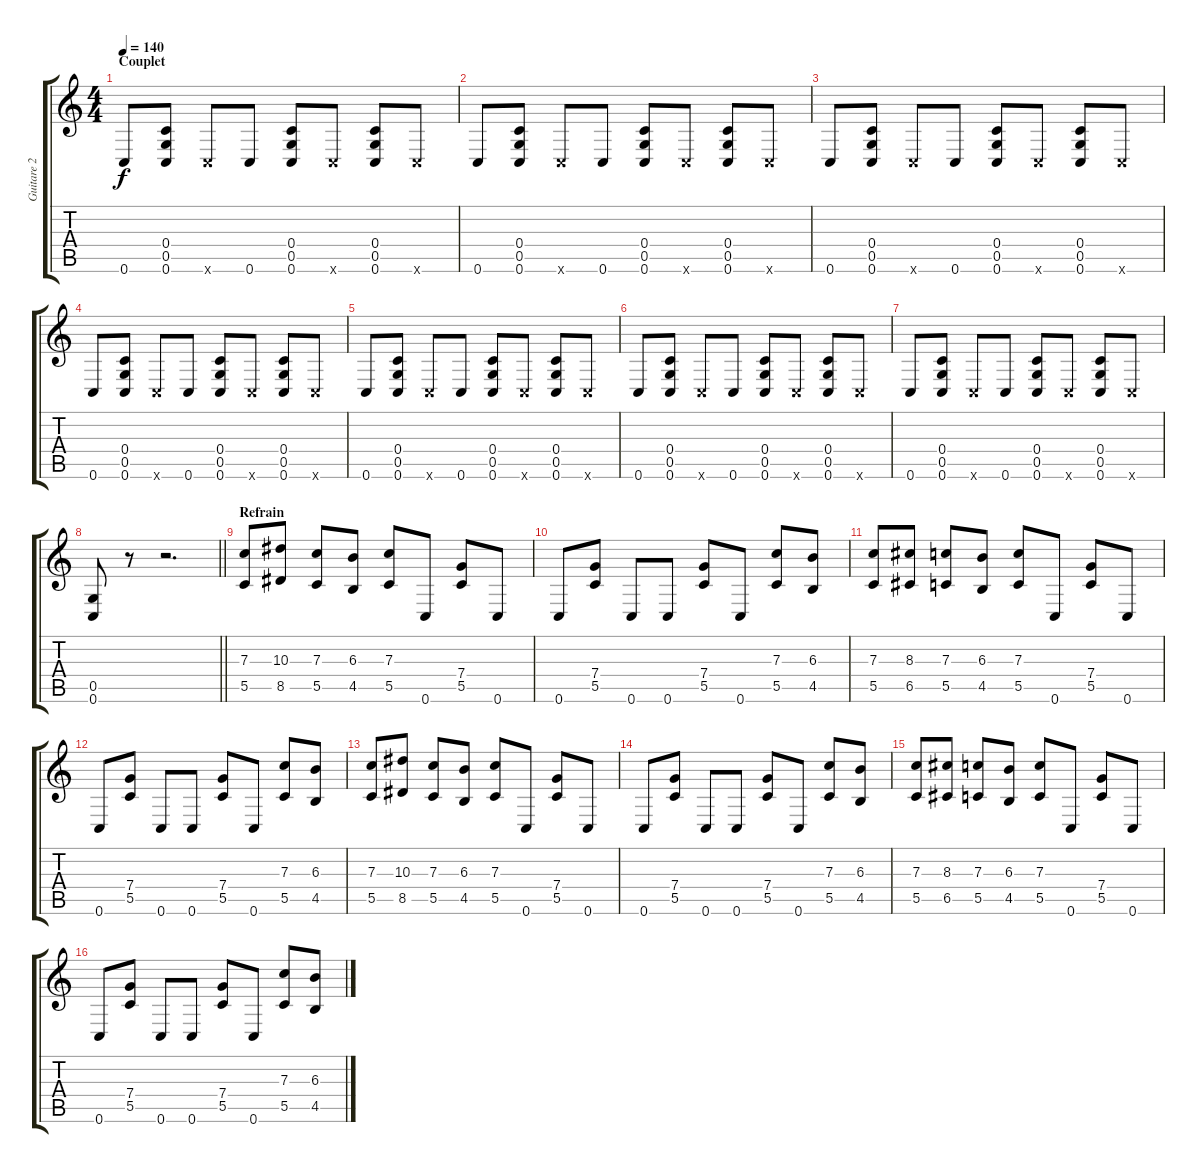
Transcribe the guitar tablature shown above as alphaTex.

\track ("Guitare 2" "Guitare 2") {instrument distortionguitar}
\staff {score tabs}
\tuning (D4 A3 F3 C3 G2 C2) {hide}
\ts (4 4)
\section ("" "Couplet")
\tempo 140
\clef g2
\ks c
0.6.8{dy f} (0.4 0.5 0.6).8 0.6{x}.8 0.6.8 (0.4 0.5 0.6).8 0.6{x}.8 (0.4 0.5 0.6).8 0.6{x}.8 |
0.6.8 (0.4 0.5 0.6).8 0.6{x}.8 0.6.8 (0.4 0.5 0.6).8 0.6{x}.8 (0.4 0.5 0.6).8 0.6{x}.8 |
0.6.8 (0.4 0.5 0.6).8 0.6{x}.8 0.6.8 (0.4 0.5 0.6).8 0.6{x}.8 (0.4 0.5 0.6).8 0.6{x}.8 |
0.6.8 (0.4 0.5 0.6).8 0.6{x}.8 0.6.8 (0.4 0.5 0.6).8 0.6{x}.8 (0.4 0.5 0.6).8 0.6{x}.8 |
0.6.8 (0.4 0.5 0.6).8 0.6{x}.8 0.6.8 (0.4 0.5 0.6).8 0.6{x}.8 (0.4 0.5 0.6).8 0.6{x}.8 |
0.6.8 (0.4 0.5 0.6).8 0.6{x}.8 0.6.8 (0.4 0.5 0.6).8 0.6{x}.8 (0.4 0.5 0.6).8 0.6{x}.8 |
0.6.8 (0.4 0.5 0.6).8 0.6{x}.8 0.6.8 (0.4 0.5 0.6).8 0.6{x}.8 (0.4 0.5 0.6).8 0.6{x}.8 |
\barLineRight lightlight
(0.5 0.6).8 r.8 r.2{d} |
\section ("" "Refrain")
(7.3 5.5).8{instrument distortionguitar} (10.3 8.5).8 (7.3 5.5).8 (6.3 4.5).8 (7.3 5.5).8 0.6.8 (7.4 5.5).8 0.6.8 |
0.6.8 (7.4 5.5).8 0.6.8 0.6.8 (7.4 5.5).8 0.6.8 (7.3 5.5).8 (6.3 4.5).8 |
(7.3 5.5).8 (8.3 6.5).8 (7.3 5.5).8 (6.3 4.5).8 (7.3 5.5).8 0.6.8 (7.4 5.5).8 0.6.8 |
0.6.8 (7.4 5.5).8 0.6.8 0.6.8 (7.4 5.5).8 0.6.8 (7.3 5.5).8 (6.3 4.5).8 |
(7.3 5.5).8 (10.3 8.5).8 (7.3 5.5).8 (6.3 4.5).8 (7.3 5.5).8 0.6.8 (7.4 5.5).8 0.6.8 |
0.6.8 (7.4 5.5).8 0.6.8 0.6.8 (7.4 5.5).8 0.6.8 (7.3 5.5).8 (6.3 4.5).8 |
(7.3 5.5).8 (8.3 6.5).8 (7.3 5.5).8 (6.3 4.5).8 (7.3 5.5).8 0.6.8 (7.4 5.5).8 0.6.8 |
0.6.8 (7.4 5.5).8 0.6.8 0.6.8 (7.4 5.5).8 0.6.8 (7.3 5.5).8 (6.3 4.5).8
